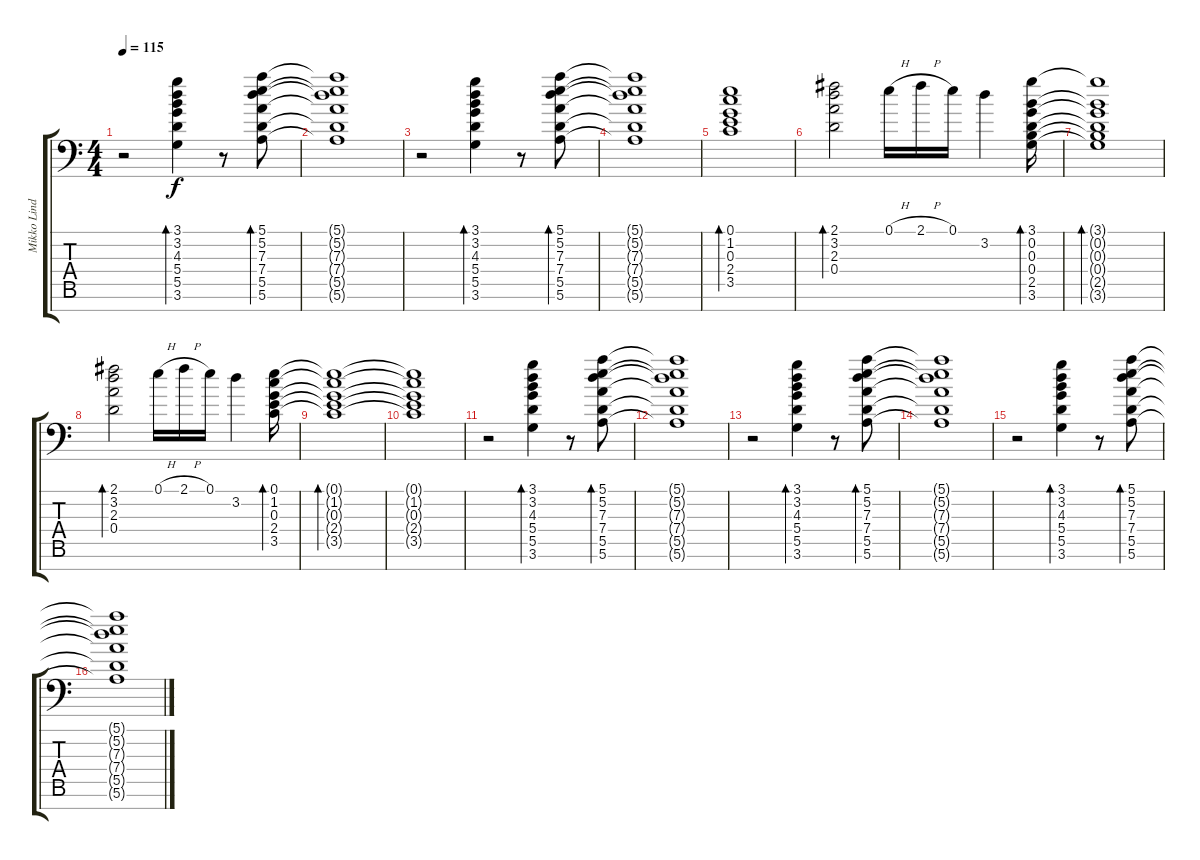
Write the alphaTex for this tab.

\track ("Mikko Lindström" "Mikko Lind") {instrument acousticguitarsteel}
\staff {score tabs}
\tuning (E4 B3 G3 D3 A2 E2 A1) {hide}
\ts (4 4)
\tempo 115
\clef f4
\ks c
r.2{dy f} (3.1 3.2 4.3 5.4 5.5 3.6).4{bd 240} r.8 (5.1 5.2 7.3 7.4 5.5 5.6).8{bd 240} |
(5.1{t} 5.2{t} 7.3{t} 7.4{t} 5.5{t} 5.6{t}).1 |
r.2 (3.1 3.2 4.3 5.4 5.5 3.6).4{bd 240} r.8 (5.1 5.2 7.3 7.4 5.5 5.6).8{bd 240} |
(5.1{t} 5.2{t} 7.3{t} 7.4{t} 5.5{t} 5.6{t}).1 |
(0.1 1.2 0.3 2.4 3.5).1{bd 240} |
(2.1 3.2 2.3 0.4).2{bd 240} 0.1{h}.16 2.1{h}.16 0.1.16 3.2.4 (3.1 0.2 0.3 0.4 2.5 3.6).16{bd 480} |
(3.1{t} 0.2{t} 0.3{t} 0.4{t} 2.5{t} 3.6{t}).1{bd 240} |
(2.1 3.2 2.3 0.4).2{bd 240} 0.1{h}.16 2.1{h}.16 0.1.16 3.2.4 (0.1 1.2 0.3 2.4 3.5).16{bd 480} |
(0.1{t} 1.2{t} 0.3{t} 2.4{t} 3.5{t}).1{bd 240} |
(0.1{t} 1.2{t} 0.3{t} 2.4{t} 3.5{t}).1 |
r.2 (3.1 3.2 4.3 5.4 5.5 3.6).4{bd 240} r.8 (5.1 5.2 7.3 7.4 5.5 5.6).8{bd 240} |
(5.1{t} 5.2{t} 7.3{t} 7.4{t} 5.5{t} 5.6{t}).1 |
r.2 (3.1 3.2 4.3 5.4 5.5 3.6).4{bd 240} r.8 (5.1 5.2 7.3 7.4 5.5 5.6).8{bd 240} |
(5.1{t} 5.2{t} 7.3{t} 7.4{t} 5.5{t} 5.6{t}).1 |
r.2 (3.1 3.2 4.3 5.4 5.5 3.6).4{bd 240} r.8 (5.1 5.2 7.3 7.4 5.5 5.6).8{bd 240} |
(5.1{t} 5.2{t} 7.3{t} 7.4{t} 5.5{t} 5.6{t}).1
